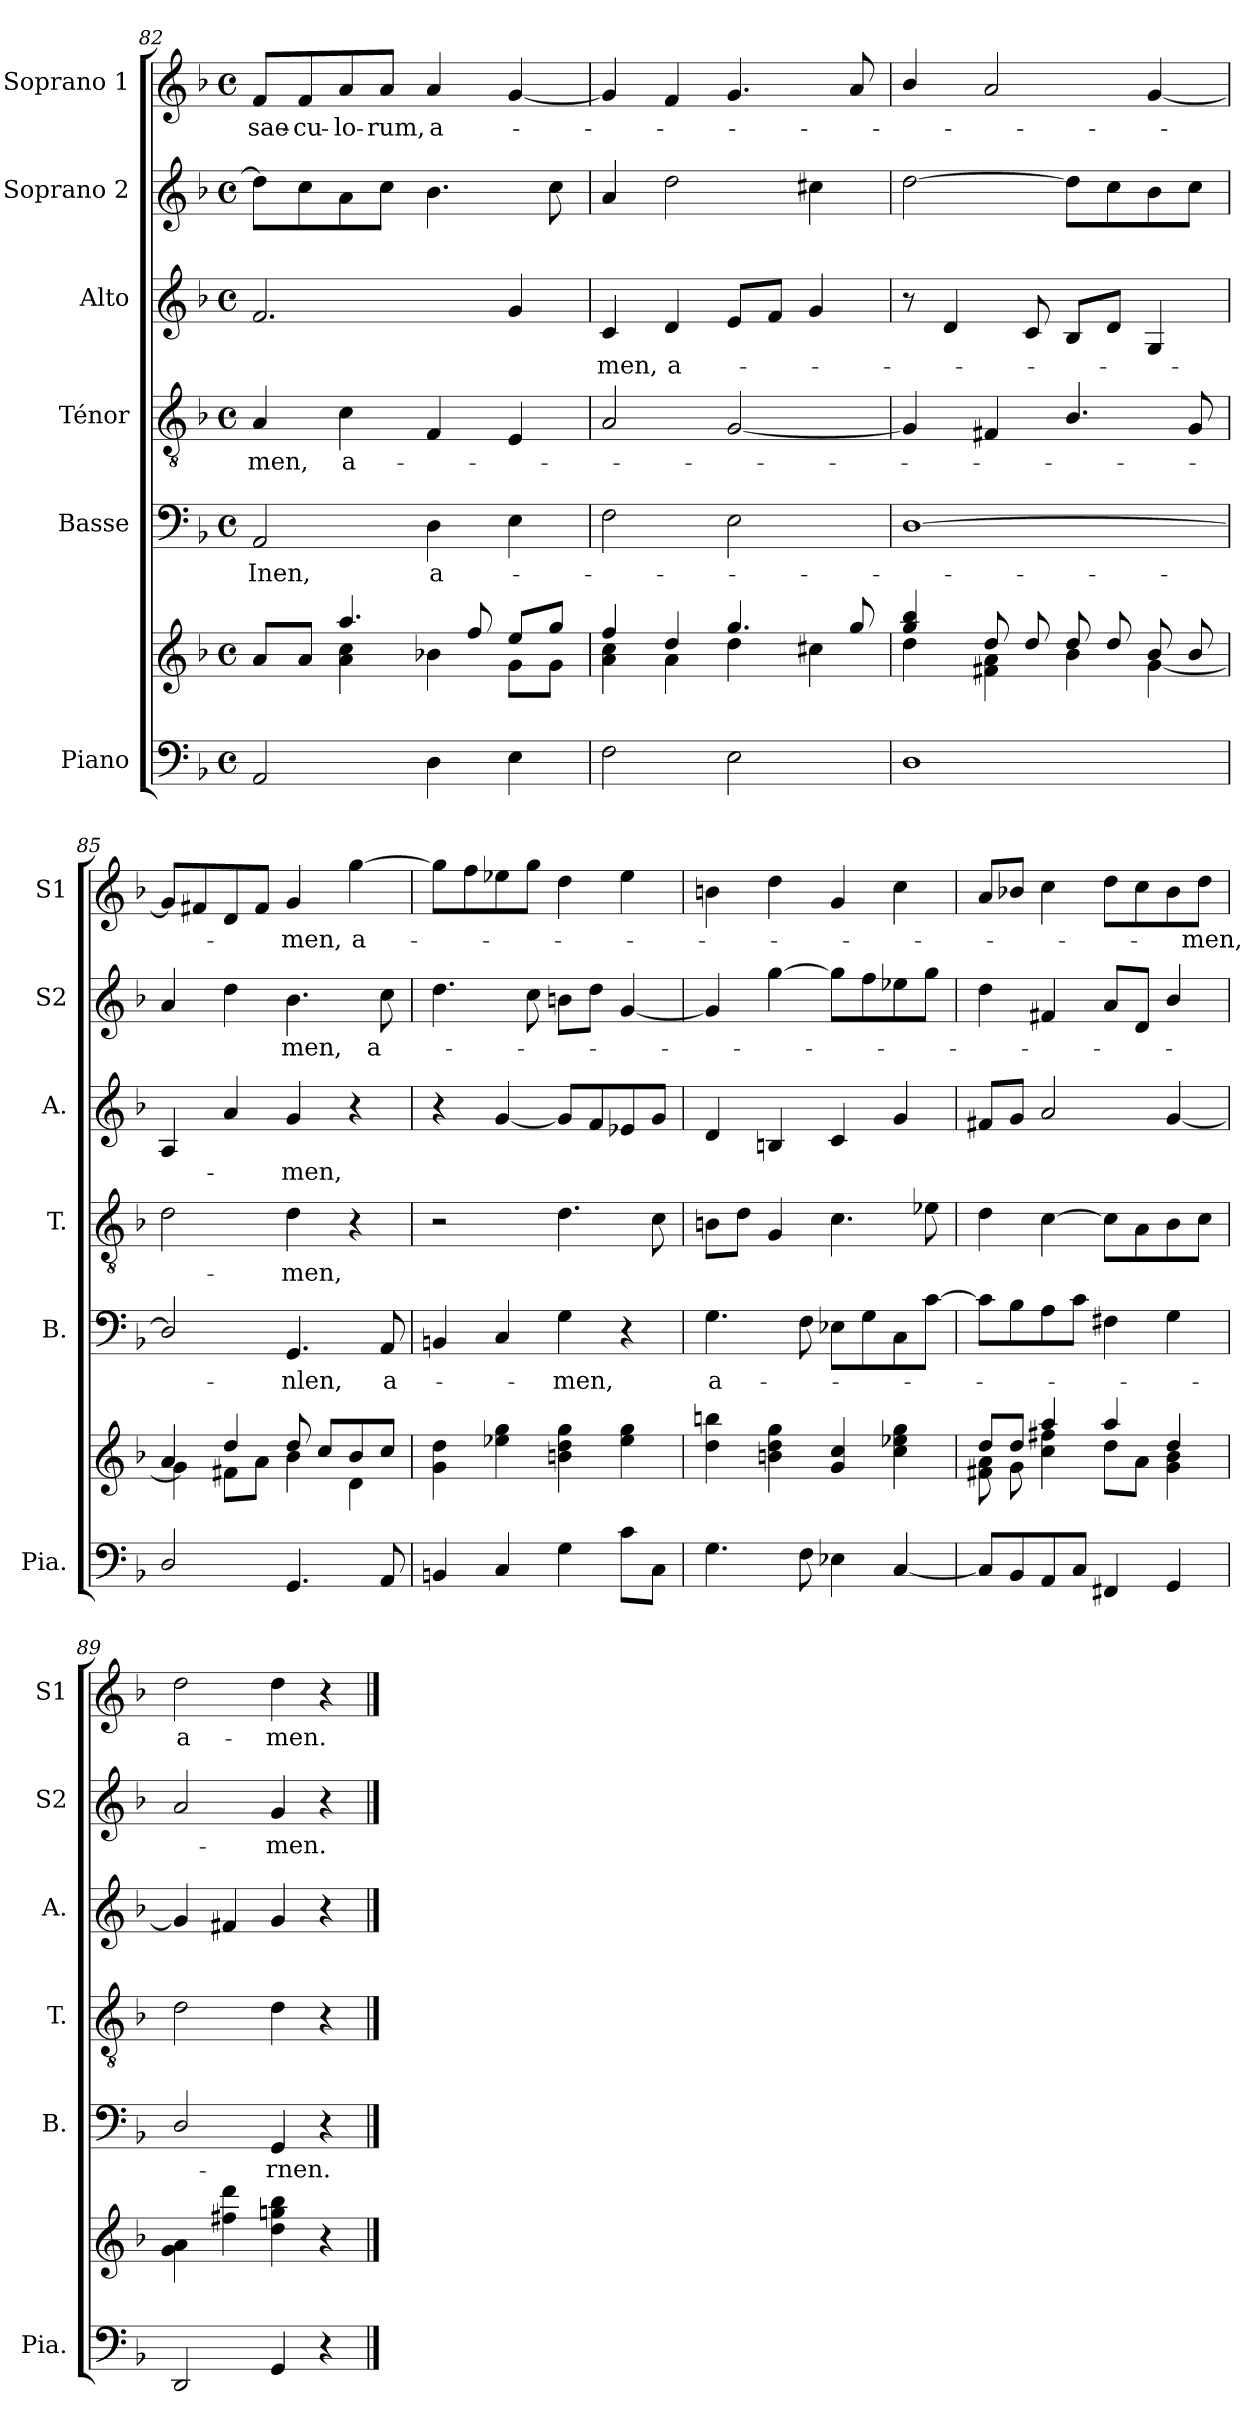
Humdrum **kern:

**kern	**kern	**kern	**text	**kern	**text	**kern	**text	**kern	**text	**kern	**text
*part6	*part6	*part5	*part5	*part4	*part4	*part3	*part3	*part2	*part2	*part1	*part1
*staff7	*staff6	*staff5	*staff5	*staff4	*staff4	*staff3	*staff3	*staff2	*staff2	*staff1	*staff1
*I"Piano	*	*I"Basse	*	*I"Ténor	*	*I"Alto	*	*I"Soprano 2	*	*I"Soprano 1	*
*I'Pia.	*	*I'B.	*	*I'T.	*	*I'A.	*	*I'S2	*	*I'S1	*
!!LO:LB:g=z
*clefF4	*clefG2	*clefF4	*	*clefGv2	*	*clefG2	*	*clefG2	*	*clefG2	*
*k[b-]	*k[b-]	*k[b-]	*	*k[b-]	*	*k[b-]	*	*k[b-]	*	*k[b-]	*
*M4/4	*M4/4	*M4/4	*	*M4/4	*	*M4/4	*	*M4/4	*	*M4/4	*
*met(c)	*met(c)	*met(c)	*	*met(c)	*	*met(c)	*	*met(c)	*	*met(c)	*
=82	=82	=82	=82	=82	=82	=82	=82	=82	=82	=82	=82
*	*^	*	*	*	*	*	*	*	*	*	*
!	!	!	!	!LO:LY:b	!	!LO:LY:b	!	!	!	!	!	!LO:LY:b
2AA/	8a/L	4ryy	2AA/	-Inen,	4A/	-men,	2.f/	.	8dd\L]	.	8f/L	sae-
!	!	!	!	!	!	!	!	!	!	!	!	!LO:LY:b
.	8a/J	.	.	.	.	.	.	.	8cc\	.	8f/	-cu-
!	!	!	!	!	!	!LO:LY:b	!	!	!	!	!	!LO:LY:b
.	4.aa/	4a\ 4cc\	.	.	4c\	a-	.	.	8a\	.	8a/	-lo-
!	!	!	!	!	!	!	!	!	!	!	!	!LO:LY:b
.	.	.	.	.	.	.	.	.	8cc\J	.	8a/J	-rum,
!	!	!	!	!LO:LY:b	!	!	!	!	!	!	!	!LO:LY:b
4D\	.	4b-X\	4D\	a-	4F/	.	.	.	4.b-\	.	4a/	a-
.	8ff/	.	.	.	.	.	.	.	.	.	.	.
4E\	8ee/L	8g\L	4E\	.	4E/	.	4g/	.	.	.	[4g/	.
.	8gg/J	8g\J	.	.	.	.	.	.	8cc\	.	.	.
=83	=83	=83	=83	=83	=83	=83	=83	=83	=83	=83	=83	=83
!	!	!	!	!	!	!	!	!LO:LY:b	!	!	!	!
2F\	4ff/	4a\ 4cc\	2F\	.	2A/	.	4c/	-men,	4a/	.	4g/]	.
!	!	!	!	!	!	!	!	!LO:LY:b	!	!	!	!
.	4dd/	4a\	.	.	.	.	4d/	a-	2dd\	.	4f/	.
2E\	4.gg/	4dd\	2E\	.	[2G/	.	8e/L	.	.	.	4.g/	.
.	.	.	.	.	.	.	8f/J	.	.	.	.	.
.	.	4cc#X\	.	.	.	.	4g/	.	4cc#X\	.	.	.
.	8gg/	.	.	.	.	.	.	.	.	.	8a/	.
=84	=84	=84	=84	=84	=84	=84	=84	=84	=84	=84	=84	=84
1D	4gg/ 4bb-/	4dd\	[1D	.	4G/]	.	8r	.	[2dd\	.	4b-/	.
.	.	.	.	.	.	.	4d/	.	.	.	.	.
.	8dd/	4f#X\ 4a\	.	.	4F#X/	.	.	.	.	.	2a/	.
.	8dd/	.	.	.	.	.	8c/	.	.	.	.	.
.	8dd/	4b-\	.	.	4.B-/	.	8B-/L	.	8dd\L]	.	.	.
.	8dd/	.	.	.	.	.	8d/J	.	8cc\	.	.	.
.	8b-/	[4g\	.	.	.	.	4G/	.	8b-\	.	[4g/	.
.	8b-/	.	.	.	8G/	.	.	.	8cc\J	.	.	.
=85	=85	=85	=85	=85	=85	=85	=85	=85	=85	=85	=85	=85
2D/	4a/	4g\]	2D/]	.	2d\	.	4A/	.	4a/	.	8g/L]	.
.	.	.	.	.	.	.	.	.	.	.	8f#X/	.
.	4dd/	8f#X\L	.	.	.	.	4a/	.	4dd\	.	8d/	.
.	.	8a\J	.	.	.	.	.	.	.	.	8f#/J	.
!	!	!	!	!LO:LY:b	!	!LO:LY:b	!	!LO:LY:b	!	!LO:LY:b	!	!LO:LY:b
4.GG/	8dd/	4b-\	4.GG/	-nlen,	4d\	-men,	4g/	-men,	4.b-\	-men,	4g/	-men,
.	8cc/L	.	.	.	.	.	.	.	.	.	.	.
!	!	!	!	!	!	!	!	!	!	!	!	!LO:LY:b
.	8b-/	4d\	.	.	4r	.	4r	.	.	.	[4gg\	a-
!	!	!	!	!LO:LY:b	!	!	!	!	!	!LO:LY:b	!	!
8AA/	8cc/J	.	8AA/	a-	.	.	.	.	8cc\	a-	.	.
*	*v	*v	*	*	*	*	*	*	*	*	*	*
!!LO:PB:g=z
=86	=86	=86	=86	=86	=86	=86	=86	=86	=86	=86	=86
4BBn/	4g\ 4dd\	4BBn/	.	2r	.	4r	.	4.dd\	.	8gg\L]	.
.	.	.	.	.	.	.	.	.	.	8ff\	.
4C/	4ee-X\ 4gg\	4C/	.	.	.	[4g/	.	.	.	8ee-X\	.
.	.	.	.	.	.	.	.	8cc\	.	8gg\J	.
!	!	!	!LO:LY:b	!	!	!	!	!	!	!	!
4G\	4bn\ 4dd\ 4gg\	4G\	-men,	4.d\	.	8g/L]	.	8bn\L	.	4dd\	.
.	.	.	.	.	.	8f/	.	8dd\J	.	.	.
8c\L	4ee-\ 4gg\	4r	.	.	.	8e-X/	.	[4g/	.	4ee-\	.
8C\J	.	.	.	8c\	.	8g/J	.	.	.	.	.
=87	=87	=87	=87	=87	=87	=87	=87	=87	=87	=87	=87
!	!	!	!LO:LY:b	!	!	!	!	!	!	!	!
4.G\	4dd\ 4bbn\	4.G\	a-	8Bn\L	.	4d/	.	4g/]	.	4bn\	.
.	.	.	.	8d\J	.	.	.	.	.	.	.
.	4bn\ 4dd\ 4gg\	.	.	4G/	.	4Bn/	.	[4gg\	.	4dd\	.
8F\	.	8F\	.	.	.	.	.	.	.	.	.
4E-X\	4g/ 4cc/	8E-X\L	.	4.c\	.	4c/	.	8gg\L]	.	4g/	.
.	.	8G\	.	.	.	.	.	8ff\	.	.	.
[4C/	4cc\ 4ee-X\ 4gg\	8C\	.	.	.	4g/	.	8ee-X\	.	4cc\	.
.	.	[8c\J	.	8e-X\	.	.	.	8gg\J	.	.	.
=88	=88	=88	=88	=88	=88	=88	=88	=88	=88	=88	=88
*	*^	*	*	*	*	*	*	*	*	*	*
8C/L]	8dd/L	8f#X\ 8a\	8c\L]	.	4d\	.	8f#X/L	.	4dd\	.	8a/L	.
8BB-/	8dd/J	8g\	8B-\	.	.	.	8g/J	.	.	.	8b-X/J	.
8AA/	4aa/	4cc\ 4ff#X\	8A\	.	[4c\	.	2a/	.	4f#X/	.	4cc\	.
8C/J	.	.	8c\J	.	.	.	.	.	.	.	.	.
4FF#X/	4aa/	8dd\L	4F#X\	.	8c\L]	.	.	.	8a/L	.	8dd\L	.
.	.	8a\J	.	.	8A\	.	.	.	8d/J	.	8cc\	.
4GG/	4dd/	4g\ 4b-\	4G\	.	8B-\	.	[4g/	.	4b-/	.	8b-\	.
!	!	!	!	!	!	!	!	!	!	!	!	!LO:LY:b
.	.	.	.	.	8c\J	.	.	.	.	.	8dd\J	-men,
*	*v	*v	*	*	*	*	*	*	*	*	*	*
=89	=89	=89	=89	=89	=89	=89	=89	=89	=89	=89	=89
!	!	!	!	!	!	!	!	!	!	!	!LO:LY:b
2DD/	4g\ 4a\	2D/	.	2d\	.	4g/]	.	2a/	.	2dd\	a-
.	4ff#X\ 4ddd\	.	.	.	.	4f#X/	.	.	.	.	.
!	!	!	!LO:LY:b	!	!	!	!	!	!LO:LY:b	!	!LO:LY:b
4GG/	4dd\ 4ggn\ 4bb-\	4GG/	-rnen.	4d\	.	4g/	.	4g/	-men.	4dd\	-men.
4r	4r	4r	.	4r	.	4r	.	4r	.	4r	.
==	==	==	==	==	==	==	==	==	==	==	==
*-	*-	*-	*-	*-	*-	*-	*-	*-	*-	*-	*-
